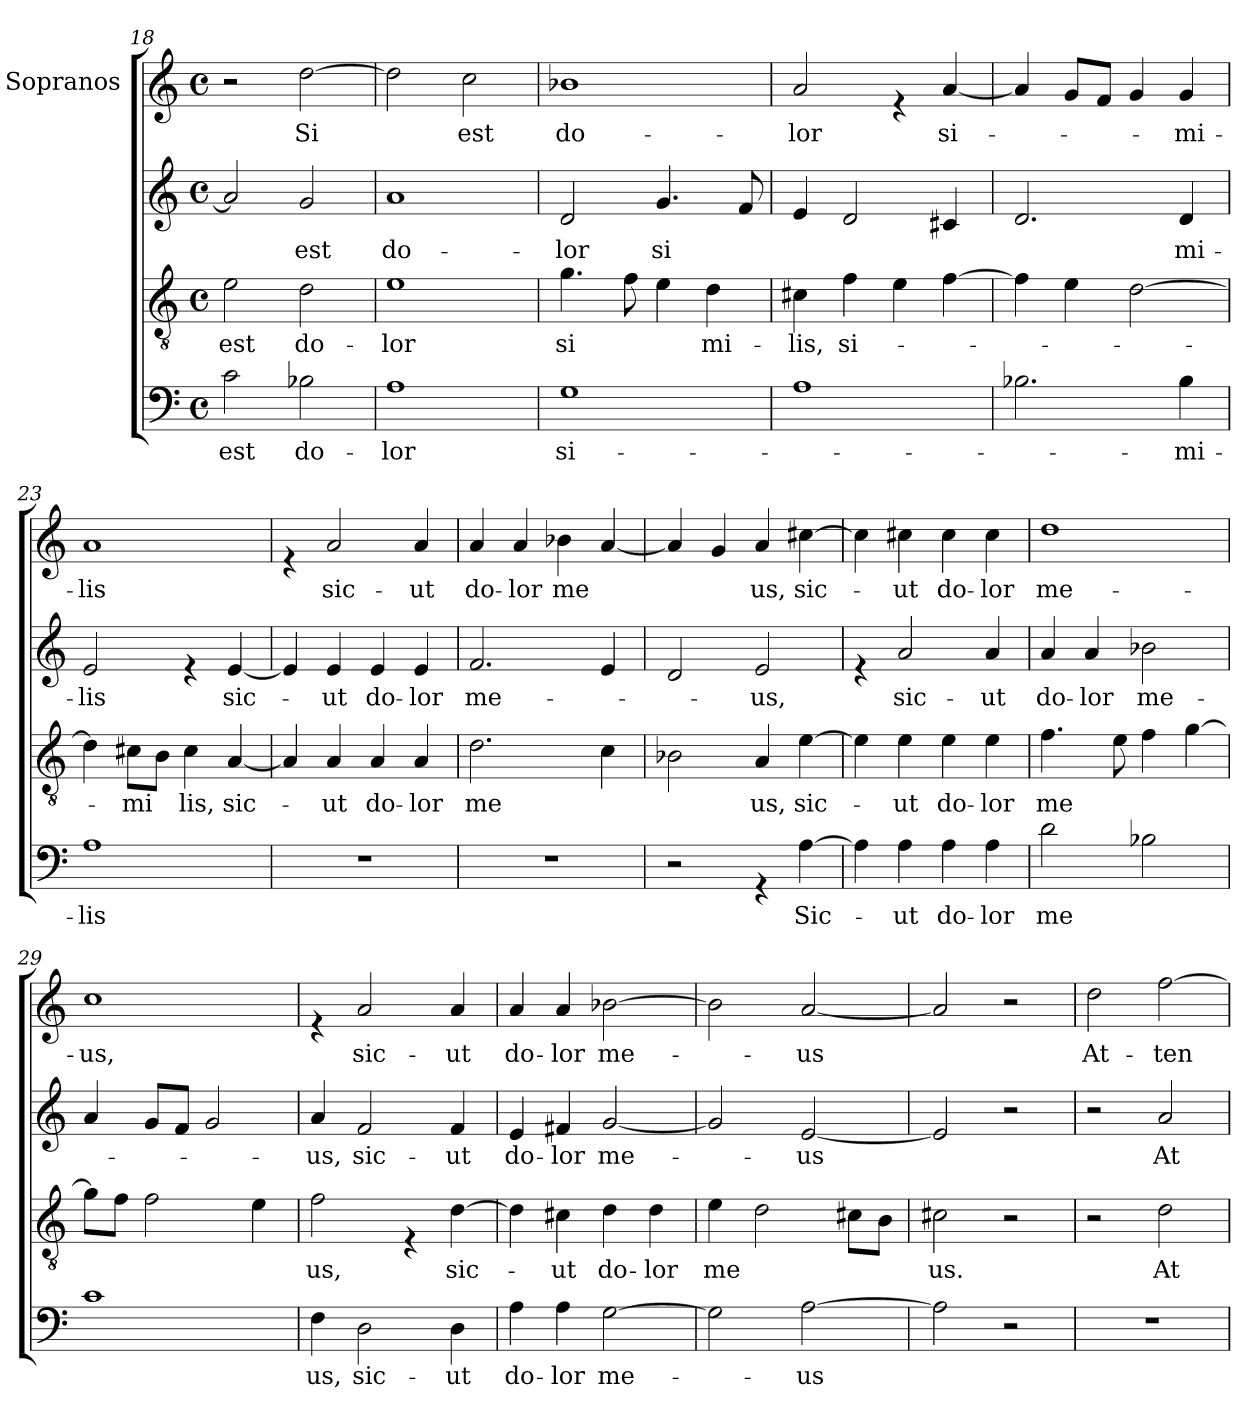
**kern	**text	**kern	**text	**kern	**text	**kern	**text
*part4	*part4	*part3	*part3	*part2	*part2	*part1	*part1
*staff4	*staff4	*staff3	*staff3	*staff2	*staff2	*staff1	*staff1
*	*	*	*	*	*	*I"Sopranos	*
*clefF4	*	*clefGv2	*	*clefG2	*	*clefG2	*
*k[]	*	*k[]	*	*k[]	*	*k[]	*
*C:	*	*C:	*	*C:	*	*C:	*
*M4/4	*	*M4/4	*	*M4/4	*	*M4/4	*
*met(c)	*	*met(c)	*	*met(c)	*	*met(c)	*
=18	=18	=18	=18	=18	=18	=18	=18
!	!LO:LY:b	!	!LO:LY:b	!	!	!	!
2c\	est	2e\	est	2a/]	.	2r	.
!	!LO:LY:b	!	!LO:LY:b	!	!LO:LY:b	!	!LO:LY:b
2B-X\	do-	2d\	do-	2g/	est	[>2dd\	Si
=19	=19	=19	=19	=19	=19	=19	=19
!	!LO:LY:b	!	!LO:LY:b	!	!LO:LY:b	!	!
1A	-lor	1e	-lor	1a	do-	2dd\]	.
!	!	!	!	!	!	!	!LO:LY:b
.	.	.	.	.	.	2cc\	est
=20	=20	=20	=20	=20	=20	=20	=20
!	!LO:LY:b	!	!LO:LY:b	!	!LO:LY:b	!	!LO:LY:b
1G	si-	4.g\	si	2d/	-lor	1b-X	do-
.	.	8f\	.	.	.	.	.
!	!	!	!	!	!LO:LY:b	!	!
.	.	4e\	.	4.g/	si	.	.
!	!	!	!LO:LY:b	!	!	!	!
.	.	4d\	mi-	.	.	.	.
.	.	.	.	8f/	.	.	.
!!LO:LB:g=z
=21	=21	=21	=21	=21	=21	=21	=21
!	!	!	!LO:LY:b	!	!	!	!LO:LY:b
1A	.	4c#X\	-lis,	4e/	.	2a/	-lor
!	!	!	!LO:LY:b	!	!	!	!
.	.	4f\	si-	2d/	.	.	.
.	.	4e\	.	.	.	4re	.
!	!	!	!	!	!	!	!LO:LY:b
.	.	[>4f\	.	4c#X/	.	[<4a/	si-
=22	=22	=22	=22	=22	=22	=22	=22
2.B-X\	.	4f\]	.	2.d/	.	4a/]	.
.	.	4e\	.	.	.	8g/L	.
.	.	.	.	.	.	8f/J	.
.	.	[>2d\	.	.	.	4g/	.
!	!LO:LY:b	!	!	!	!LO:LY:b	!	!LO:LY:b
4B-\	-mi-	.	.	4d/	mi-	4g/	-mi-
=23	=23	=23	=23	=23	=23	=23	=23
!	!LO:LY:b	!	!	!	!LO:LY:b	!	!LO:LY:b
1A	-lis	4d\]	.	2e/	-lis	1a	-lis
!	!	!	!LO:LY:b	!	!	!	!
.	.	8c#X\L	-mi	.	.	.	.
.	.	8B\J	.	.	.	.	.
!	!	!	!LO:LY:b	!	!	!	!
.	.	4c#\	lis,	4re	.	.	.
!	!	!	!LO:LY:b	!	!LO:LY:b	!	!
.	.	[<4A/	sic-	[<4e/	sic-	.	.
=24	=24	=24	=24	=24	=24	=24	=24
1r	.	4A/]	.	4e/]	.	4re	.
!	!	!	!LO:LY:b	!	!LO:LY:b	!	!LO:LY:b
.	.	4A/	-ut	4e/	-ut	2a/	sic-
!	!	!	!LO:LY:b	!	!LO:LY:b	!	!
.	.	4A/	do-	4e/	do-	.	.
!	!	!	!LO:LY:b	!	!LO:LY:b	!	!LO:LY:b
.	.	4A/	-lor	4e/	-lor	4a/	-ut
=25	=25	=25	=25	=25	=25	=25	=25
!	!	!	!LO:LY:b	!	!LO:LY:b	!	!LO:LY:b
1r	.	2.d\	me	2.f/	me-	4a/	do-
!	!	!	!	!	!	!	!LO:LY:b
.	.	.	.	.	.	4a/	-lor
!	!	!	!	!	!	!	!LO:LY:b
.	.	.	.	.	.	4b-X\	me
.	.	4c\	.	4e/	.	[<4a/	.
=26	=26	=26	=26	=26	=26	=26	=26
2r	.	2B-X\	.	2d/	.	4a/]	.
.	.	.	.	.	.	4g/	.
!	!	!	!LO:LY:b	!	!LO:LY:b	!	!LO:LY:b
4rGG	.	4A/	us,	2e/	-us,	4a/	us,
!	!LO:LY:b	!	!LO:LY:b	!	!	!	!LO:LY:b
[>4A\	Sic-	[>4e\	sic-	.	.	[>4cc#X\	sic-
!!LO:PB:g=z
=27	=27	=27	=27	=27	=27	=27	=27
4A\]	.	4e\]	.	4re	.	4cc#\]	.
!	!LO:LY:b	!	!LO:LY:b	!	!LO:LY:b	!	!LO:LY:b
4A\	-ut	4e\	-ut	2a/	sic-	4cc#X\	-ut
!	!LO:LY:b	!	!LO:LY:b	!	!	!	!LO:LY:b
4A\	do-	4e\	do-	.	.	4cc#\	do-
!	!LO:LY:b	!	!LO:LY:b	!	!LO:LY:b	!	!LO:LY:b
4A\	-lor	4e\	-lor	4a/	-ut	4cc#\	-lor
!!LO:LB:g=z
=28	=28	=28	=28	=28	=28	=28	=28
!	!LO:LY:b	!	!LO:LY:b	!	!LO:LY:b	!	!LO:LY:b
2d\	me	4.f\	me	4a/	do-	1dd	me-
!	!	!	!	!	!LO:LY:b	!	!
.	.	.	.	4a/	-lor	.	.
.	.	8e\	.	.	.	.	.
!	!	!	!	!	!LO:LY:b	!	!
2B-X\	.	4f\	.	2b-X\	me-	.	.
.	.	[>4g\	.	.	.	.	.
=29	=29	=29	=29	=29	=29	=29	=29
!	!	!	!	!	!	!	!LO:LY:b
1c	.	8g\L]	.	4a/	.	1cc	-us,
.	.	8f\J	.	.	.	.	.
.	.	2f\	.	8g/L	.	.	.
.	.	.	.	8f/J	.	.	.
.	.	.	.	2g/	.	.	.
.	.	4e\	.	.	.	.	.
=30	=30	=30	=30	=30	=30	=30	=30
!	!LO:LY:b	!	!LO:LY:b	!	!LO:LY:b	!	!
4F\	us,	2f\	us,	4a/	-us,	4re	.
!	!LO:LY:b	!	!	!	!LO:LY:b	!	!LO:LY:b
2D\	sic-	.	.	2f/	sic-	2a/	sic-
.	.	4rE	.	.	.	.	.
!	!LO:LY:b	!	!LO:LY:b	!	!LO:LY:b	!	!LO:LY:b
4D\	-ut	[>4d\	sic-	4f/	-ut	4a/	-ut
=31	=31	=31	=31	=31	=31	=31	=31
!	!LO:LY:b	!	!	!	!LO:LY:b	!	!LO:LY:b
4A\	do-	4d\]	.	4e/	do-	4a/	do-
!	!LO:LY:b	!	!LO:LY:b	!	!LO:LY:b	!	!LO:LY:b
4A\	-lor	4c#X\	-ut	4f#X/	-lor	4a/	-lor
!	!LO:LY:b	!	!LO:LY:b	!	!LO:LY:b	!	!LO:LY:b
[>2G\	me-	4d\	do-	[<2g/	me-	[>2b-X\	me-
!	!	!	!LO:LY:b	!	!	!	!
.	.	4d\	-lor	.	.	.	.
=32	=32	=32	=32	=32	=32	=32	=32
!	!	!	!LO:LY:b	!	!	!	!
2G\]	.	4e\	me	2g/]	.	2b-\]	.
.	.	2d\	.	.	.	.	.
!	!LO:LY:b	!	!	!	!LO:LY:b	!	!LO:LY:b
[>2A\	-us	.	.	[<2e/	-us	[<2a/	-us
.	.	8c#X\L	.	.	.	.	.
.	.	8B\J	.	.	.	.	.
=33	=33	=33	=33	=33	=33	=33	=33
!	!	!	!LO:LY:b	!	!	!	!
2A\]	.	2c#X\	us.	2e/]	.	2a/]	.
2r	.	2r	.	2r	.	2r	.
=34	=34	=34	=34	=34	=34	=34	=34
!	!	!	!	!	!	!	!LO:LY:b
1r	.	2r	.	2r	.	2dd\	At-
!	!	!	!LO:LY:b	!	!LO:LY:b	!	!LO:LY:b
.	.	2d\	At-	2a/	At-	[>2ff\	-ten-
=	=	=	=	=	=	=	=
*-	*-	*-	*-	*-	*-	*-	*-
